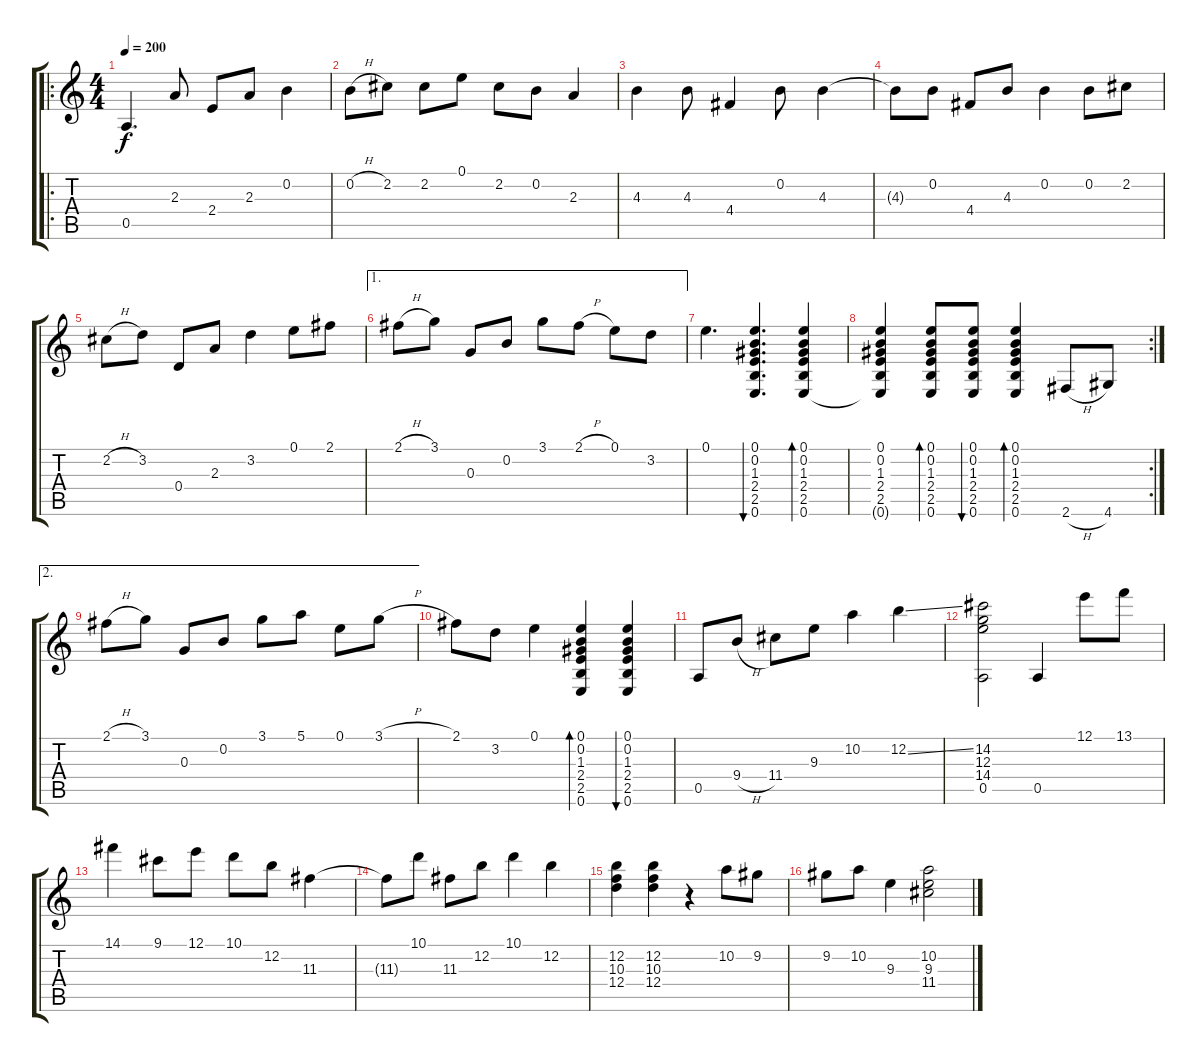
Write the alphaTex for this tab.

\track "" {instrument acousticguitarnylon}
\staff {score tabs}
\tuning (E4 B3 G3 D3 A2 E2) {hide}
\ro
\ts (4 4)
\tempo 200
\clef g2
\ks c
0.5.4{d dy f instrument acousticguitarnylon} 2.3.8 2.4.8 2.3.8 0.2.4 |
0.2{h}.8 2.2.8 2.2.8 0.1.8 2.2.8 0.2.8 2.3.4 |
4.3.4 4.3.8 4.4.4 0.2.8 4.3.4 |
4.3{t}.8 0.2.8 4.4.8 4.3.8 0.2.4 0.2.8 2.2.8 |
2.2{h}.8 3.2.8 0.4.8 2.3.8 3.2.4 0.1.8 2.1.8 |
\ae 1
2.1{h}.8 3.1.8 0.3.8 0.2.8 3.1.8 2.1{h}.8 0.1.8 3.2.8 |
0.1.4{d} (0.1 0.2 1.3 2.4 2.5 0.6).4{d bu 30} (0.1 0.2 1.3 2.4 2.5 0.6).4{bd 30} |
\rc 2
(0.1 0.2 1.3 2.4 2.5 0.6{t}).4 (0.1 0.2 1.3 2.4 2.5 0.6).8{bd 30} (0.1 0.2 1.3 2.4 2.5 0.6).8{bu 30} (0.1 0.2 1.3 2.4 2.5 0.6).4{bd 30} 2.6{h}.8 4.6.8 |
\ae 2
2.1{h}.8 3.1.8 0.3.8 0.2.8 3.1.8 5.1.8 0.1.8 3.1{h}.8 |
2.1.8 3.2.8 0.1.4 (0.1 0.2 1.3 2.4 2.5 0.6).4{bd 30} (0.1 0.2 1.3 2.4 2.5 0.6).4{bu 30} |
0.5.8 9.4{h}.8 11.4.8 9.3.8 10.2.4 12.2{ss}.4 |
(14.2 12.3 14.4 0.5).2 0.5.4 12.1.8 13.1.8 |
14.1.4 9.1.8 12.1.8 10.1.8 12.2.8 11.3.4 |
11.3{t}.8 10.1.8 11.3.8 12.2.8 10.1.4 12.2.4 |
(12.2 10.3 12.4).4 (12.2 10.3 12.4).4 r.4 10.2.8 9.2.8 |
9.2.8 10.2.8 9.3.4 (10.2 9.3 11.4).2
